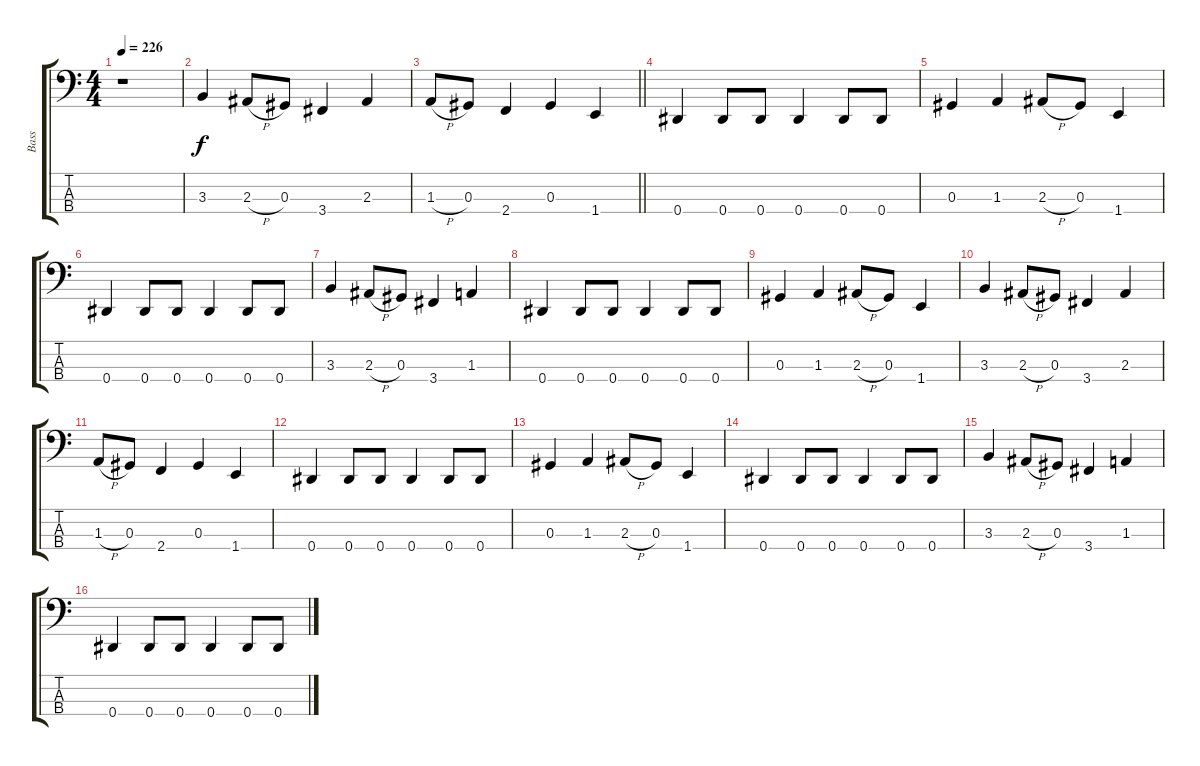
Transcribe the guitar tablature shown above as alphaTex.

\track ("Bass" "Bass") {instrument electricbassfinger}
\staff {score tabs}
\tuning (Gb2 Db2 Ab1 Eb1) {hide}
\ts (4 4)
\tempo 226
\clef f4
\ks c
r.1{dy f} |
3.3.4 2.3{h}.8 0.3.8 3.4.4 2.3.4 |
\barLineRight lightlight
1.3{h}.8 0.3.8 2.4.4 0.3.4 1.4.4 |
0.4.4 0.4.8 0.4.8 0.4.4 0.4.8 0.4.8 |
0.3.4 1.3.4 2.3{h}.8 0.3.8 1.4.4 |
0.4.4 0.4.8 0.4.8 0.4.4 0.4.8 0.4.8 |
3.3.4 2.3{h}.8 0.3.8 3.4.4 1.3.4 |
0.4.4 0.4.8 0.4.8 0.4.4 0.4.8 0.4.8 |
0.3.4 1.3.4 2.3{h}.8 0.3.8 1.4.4 |
3.3.4 2.3{h}.8 0.3.8 3.4.4 2.3.4 |
1.3{h}.8 0.3.8 2.4.4 0.3.4 1.4.4 |
0.4.4 0.4.8 0.4.8 0.4.4 0.4.8 0.4.8 |
0.3.4 1.3.4 2.3{h}.8 0.3.8 1.4.4 |
0.4.4 0.4.8 0.4.8 0.4.4 0.4.8 0.4.8 |
3.3.4 2.3{h}.8 0.3.8 3.4.4 1.3.4 |
0.4.4 0.4.8 0.4.8 0.4.4 0.4.8 0.4.8
